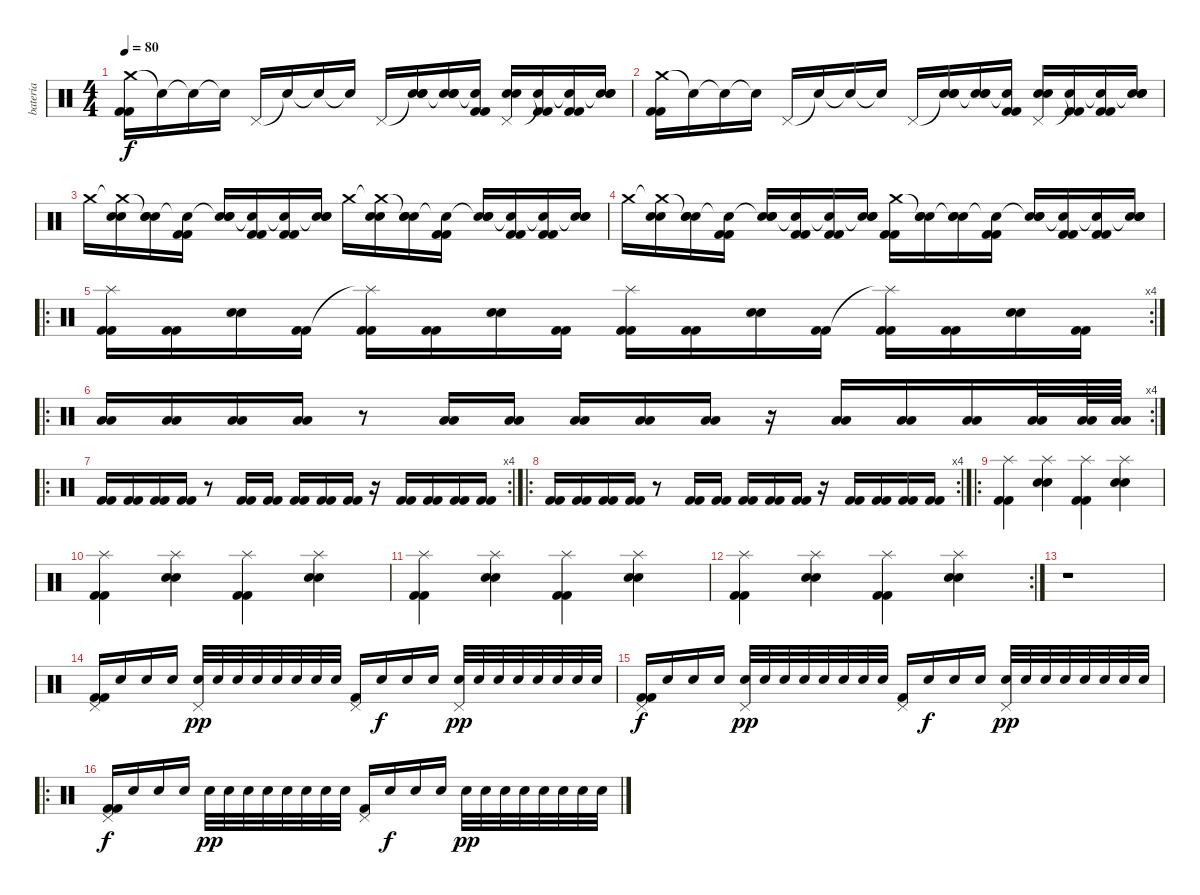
\track ("bateria" "bateria") {instrument percussion}
\staff {score}
\articulation defaults
\ts (4 4)
\tempo 80
\clef neutral
\ks c
("Crash medium (hit)" "Kick (hit) 2" "Kick (hit) 2").16{dy f} "Snare (hit)"{t}.16 "Snare (hit)"{t}.16 "Snare (hit)"{t}.16 "Pedal Hi-Hat (hit)".16 "Snare (hit)"{t}.16 "Snare (hit)"{t}.16 "Snare (hit)"{t}.16 "Pedal Hi-Hat (hit)".16 ("Snare (hit)"{t} "Electric Snare (hit)" "Electric Snare (hit)").16 ("Snare (hit)"{t} "Electric Snare (hit)" "Electric Snare (hit)").16 ("Snare (hit)"{t} "Kick (hit) 2" "Kick (hit) 2").16 ("Pedal Hi-Hat (hit)" "Electric Snare (hit)" "Electric Snare (hit)").16 ("Snare (hit)"{t} "Kick (hit) 2" "Kick (hit) 2").16 ("Snare (hit)"{t} "Kick (hit) 2" "Kick (hit) 2").16 ("Snare (hit)"{t} "Electric Snare (hit)" "Electric Snare (hit)").16 |
("Crash medium (hit)" "Kick (hit) 2" "Kick (hit) 2").16 "Snare (hit)"{t}.16 "Snare (hit)"{t}.16 "Snare (hit)"{t}.16 "Pedal Hi-Hat (hit)".16 "Snare (hit)"{t}.16 "Snare (hit)"{t}.16 "Snare (hit)"{t}.16 "Pedal Hi-Hat (hit)".16 ("Snare (hit)"{t} "Electric Snare (hit)" "Electric Snare (hit)").16 ("Snare (hit)"{t} "Electric Snare (hit)" "Electric Snare (hit)").16 ("Snare (hit)"{t} "Kick (hit) 2" "Kick (hit) 2").16 ("Pedal Hi-Hat (hit)" "Electric Snare (hit)" "Electric Snare (hit)").16 ("Snare (hit)"{t} "Kick (hit) 2" "Kick (hit) 2").16 ("Snare (hit)"{t} "Kick (hit) 2" "Kick (hit) 2").16 ("Snare (hit)"{t} "Electric Snare (hit)" "Electric Snare (hit)").16 |
"Crash medium (hit)".16 ("Crash medium (hit)"{t} "Electric Snare (hit)" "Electric Snare (hit)").16 ("Snare (hit)"{t} "Electric Snare (hit)" "Electric Snare (hit)").16 ("Snare (hit)"{t} "Kick (hit) 2" "Kick (hit) 2").16 ("Snare (hit)"{t} "Electric Snare (hit)" "Electric Snare (hit)").16 ("Snare (hit)"{t} "Kick (hit) 2" "Kick (hit) 2").16 ("Snare (hit)"{t} "Kick (hit) 2" "Kick (hit) 2").16 ("Snare (hit)"{t} "Electric Snare (hit)" "Electric Snare (hit)").16 "Crash medium (hit)".16 ("Crash medium (hit)"{t} "Electric Snare (hit)" "Electric Snare (hit)").16 ("Snare (hit)"{t} "Electric Snare (hit)" "Electric Snare (hit)").16 ("Snare (hit)"{t} "Kick (hit) 2" "Kick (hit) 2").16 ("Snare (hit)"{t} "Electric Snare (hit)" "Electric Snare (hit)").16 ("Snare (hit)"{t} "Kick (hit) 2" "Kick (hit) 2").16 ("Snare (hit)"{t} "Kick (hit) 2" "Kick (hit) 2").16 ("Snare (hit)"{t} "Electric Snare (hit)" "Electric Snare (hit)").16 |
"Crash medium (hit)".16 ("Crash medium (hit)"{t} "Electric Snare (hit)" "Electric Snare (hit)").16 ("Snare (hit)"{t} "Electric Snare (hit)" "Electric Snare (hit)").16 ("Snare (hit)"{t} "Kick (hit) 2" "Kick (hit) 2").16 ("Snare (hit)"{t} "Electric Snare (hit)" "Electric Snare (hit)").16 ("Snare (hit)"{t} "Kick (hit) 2" "Kick (hit) 2").16 ("Snare (hit)"{t} "Kick (hit) 2" "Kick (hit) 2").16 ("Snare (hit)"{t} "Electric Snare (hit)" "Electric Snare (hit)").16 ("Crash medium (hit)" "Kick (hit) 2" "Kick (hit) 2").16 ("Snare (hit)"{t} "Electric Snare (hit)" "Electric Snare (hit)").16 ("Snare (hit)"{t} "Electric Snare (hit)" "Electric Snare (hit)").16 ("Snare (hit)"{t} "Kick (hit) 2" "Kick (hit) 2").16 ("Snare (hit)"{t} "Electric Snare (hit)" "Electric Snare (hit)").16 ("Snare (hit)"{t} "Kick (hit) 2" "Kick (hit) 2").16 ("Snare (hit)"{t} "Kick (hit) 2" "Kick (hit) 2").16 ("Snare (hit)"{t} "Electric Snare (hit)" "Electric Snare (hit)").16 |
\ro
\rc 4
("Splash (hit)" "Kick (hit) 2" "Kick (hit) 2").16 ("Kick (hit) 2" "Kick (hit) 2").16 ("Electric Snare (hit)" "Electric Snare (hit)").16 ("Kick (hit) 2" "Kick (hit) 2").16 ("Splash (hit)"{t} "Kick (hit) 2" "Kick (hit) 2").16 ("Kick (hit) 2" "Kick (hit) 2").16 ("Electric Snare (hit)" "Electric Snare (hit)").16 ("Kick (hit) 2" "Kick (hit) 2").16 ("Splash (hit)" "Kick (hit) 2" "Kick (hit) 2").16 ("Kick (hit) 2" "Kick (hit) 2").16 ("Electric Snare (hit)" "Electric Snare (hit)").16 ("Kick (hit) 2" "Kick (hit) 2").16 ("Splash (hit)"{t} "Kick (hit) 2" "Kick (hit) 2").16 ("Kick (hit) 2" "Kick (hit) 2").16 ("Electric Snare (hit)" "Electric Snare (hit)").16 ("Kick (hit) 2" "Kick (hit) 2").16 |
\ro
\rc 4
("Low Tom (hit)" "Low Tom (hit)").16 ("Low Tom (hit)" "Low Tom (hit)").16 ("Low Tom (hit)" "Low Tom (hit)").16 ("Low Tom (hit)" "Low Tom (hit)").16 r.8 ("Low Tom (hit)" "Low Tom (hit)").16 ("Low Tom (hit)" "Low Tom (hit)").16 ("Low Tom (hit)" "Low Tom (hit)").16 ("Low Tom (hit)" "Low Tom (hit)").16 ("Low Tom (hit)" "Low Tom (hit)").16 r.16 ("Low Tom (hit)" "Low Tom (hit)").16 ("Low Tom (hit)" "Low Tom (hit)").16 ("Low Tom (hit)" "Low Tom (hit)").16 ("Low Tom (hit)" "Low Tom (hit)").32 ("Low Tom (hit)" "Low Tom (hit)").64 ("Low Tom (hit)" "Low Tom (hit)").64 |
\ro
\rc 4
("Kick (hit) 2" "Kick (hit) 2").16 ("Kick (hit) 2" "Kick (hit) 2").16 ("Kick (hit) 2" "Kick (hit) 2").16 ("Kick (hit) 2" "Kick (hit) 2").16 r.8 ("Kick (hit) 2" "Kick (hit) 2").16 ("Kick (hit) 2" "Kick (hit) 2").16 ("Kick (hit) 2" "Kick (hit) 2").16 ("Kick (hit) 2" "Kick (hit) 2").16 ("Kick (hit) 2" "Kick (hit) 2").16 r.16 ("Kick (hit) 2" "Kick (hit) 2").16 ("Kick (hit) 2" "Kick (hit) 2").16 ("Kick (hit) 2" "Kick (hit) 2").16 ("Kick (hit) 2" "Kick (hit) 2").16 |
\ro
\rc 4
("Kick (hit) 2" "Kick (hit) 2").16 ("Kick (hit) 2" "Kick (hit) 2").16 ("Kick (hit) 2" "Kick (hit) 2").16 ("Kick (hit) 2" "Kick (hit) 2").16 r.8 ("Kick (hit) 2" "Kick (hit) 2").16 ("Kick (hit) 2" "Kick (hit) 2").16 ("Kick (hit) 2" "Kick (hit) 2").16 ("Kick (hit) 2" "Kick (hit) 2").16 ("Kick (hit) 2" "Kick (hit) 2").16 r.16 ("Kick (hit) 2" "Kick (hit) 2").16 ("Kick (hit) 2" "Kick (hit) 2").16 ("Kick (hit) 2" "Kick (hit) 2").16 ("Kick (hit) 2" "Kick (hit) 2").16 |
\ro
("Splash (hit)" "Kick (hit) 2" "Kick (hit) 2").4 ("Splash (hit)" "Electric Snare (hit)" "Electric Snare (hit)").4 ("Splash (hit)" "Kick (hit) 2" "Kick (hit) 2").4 ("Splash (hit)" "Electric Snare (hit)" "Electric Snare (hit)").4 |
("Splash (hit)" "Kick (hit) 2" "Kick (hit) 2").4 ("Splash (hit)" "Electric Snare (hit)" "Electric Snare (hit)").4 ("Splash (hit)" "Kick (hit) 2" "Kick (hit) 2").4 ("Splash (hit)" "Electric Snare (hit)" "Electric Snare (hit)").4 |
("Splash (hit)" "Kick (hit) 2" "Kick (hit) 2").4 ("Splash (hit)" "Electric Snare (hit)" "Electric Snare (hit)").4 ("Splash (hit)" "Kick (hit) 2" "Kick (hit) 2").4 ("Splash (hit)" "Electric Snare (hit)" "Electric Snare (hit)").4 |
\rc 2
("Splash (hit)" "Kick (hit) 2" "Kick (hit) 2").4 ("Splash (hit)" "Electric Snare (hit)" "Electric Snare (hit)").4 ("Splash (hit)" "Kick (hit) 2" "Kick (hit) 2").4 ("Splash (hit)" "Electric Snare (hit)" "Electric Snare (hit)").4 |
r.1 |
("Pedal Hi-Hat (hit)" "Kick (hit) 2" "Kick (hit) 2").16 "Snare (hit)".16 "Snare (hit)".16 "Snare (hit)".16 ("Pedal Hi-Hat (hit)" "Electric Snare (hit)").32{dy pp} "Electric Snare (hit)".32 "Electric Snare (hit)".32 "Electric Snare (hit)".32 "Electric Snare (hit)".32 "Electric Snare (hit)".32 "Electric Snare (hit)".32 "Electric Snare (hit)".32 ("Pedal Hi-Hat (hit)" "Kick (hit) 2").16 "Snare (hit)".16{dy f} "Snare (hit)".16 "Snare (hit)".16 ("Pedal Hi-Hat (hit)" "Electric Snare (hit)").32{dy pp} "Electric Snare (hit)".32 "Electric Snare (hit)".32 "Electric Snare (hit)".32 "Electric Snare (hit)".32 "Electric Snare (hit)".32 "Electric Snare (hit)".32 "Electric Snare (hit)".32 |
("Pedal Hi-Hat (hit)" "Kick (hit) 2" "Kick (hit) 2").16{dy f} "Snare (hit)".16 "Snare (hit)".16 "Snare (hit)".16 ("Pedal Hi-Hat (hit)" "Electric Snare (hit)").32{dy pp} "Electric Snare (hit)".32 "Electric Snare (hit)".32 "Electric Snare (hit)".32 "Electric Snare (hit)".32 "Electric Snare (hit)".32 "Electric Snare (hit)".32 "Electric Snare (hit)".32 ("Pedal Hi-Hat (hit)" "Kick (hit) 2").16 "Snare (hit)".16{dy f} "Snare (hit)".16 "Snare (hit)".16 ("Pedal Hi-Hat (hit)" "Electric Snare (hit)").32{dy pp} "Electric Snare (hit)".32 "Electric Snare (hit)".32 "Electric Snare (hit)".32 "Electric Snare (hit)".32 "Electric Snare (hit)".32 "Electric Snare (hit)".32 "Electric Snare (hit)".32 |
\ro
("Pedal Hi-Hat (hit)" "Kick (hit) 2" "Kick (hit) 2").16{dy f} "Snare (hit)".16 "Snare (hit)".16 "Snare (hit)".16 "Electric Snare (hit)".32{dy pp} "Electric Snare (hit)".32 "Electric Snare (hit)".32 "Electric Snare (hit)".32 "Electric Snare (hit)".32 "Electric Snare (hit)".32 "Electric Snare (hit)".32 "Electric Snare (hit)".32 ("Pedal Hi-Hat (hit)" "Kick (hit) 2").16 "Snare (hit)".16{dy f} "Snare (hit)".16 "Snare (hit)".16 "Electric Snare (hit)".32{dy pp} "Electric Snare (hit)".32 "Electric Snare (hit)".32 "Electric Snare (hit)".32 "Electric Snare (hit)".32 "Electric Snare (hit)".32 "Electric Snare (hit)".32 "Electric Snare (hit)".32
